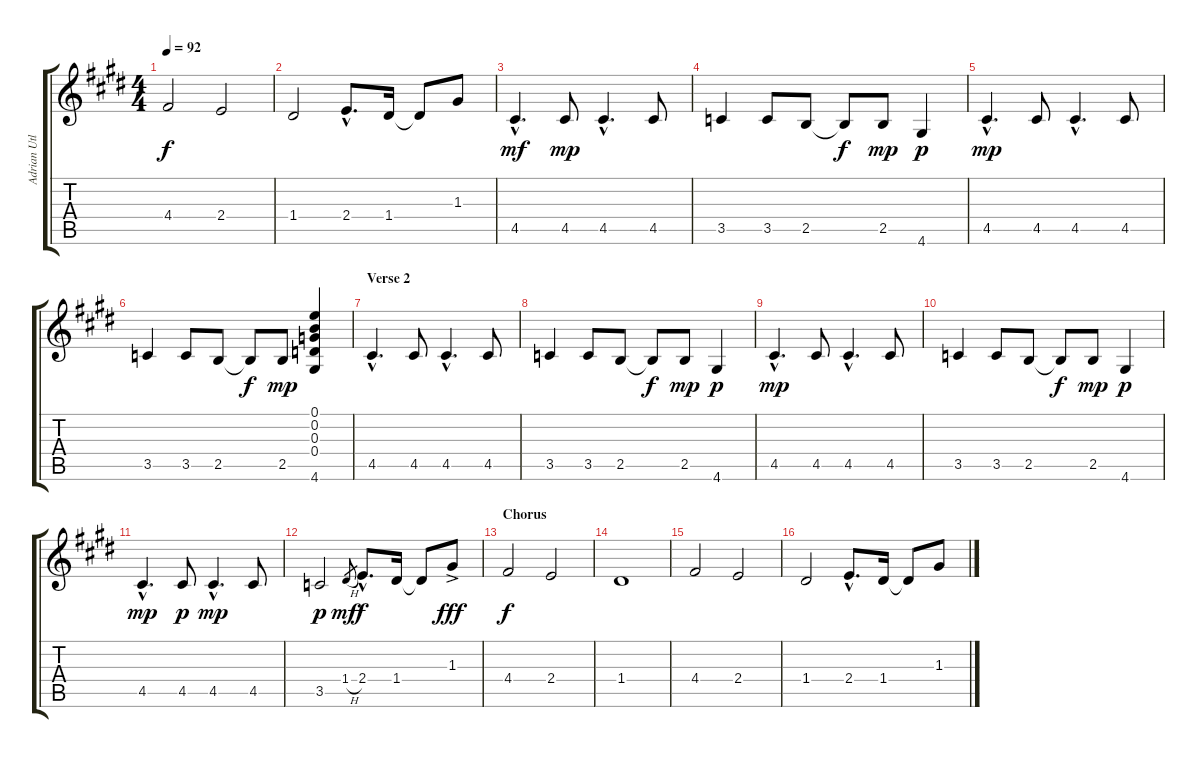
\track ("Adrian Utley Gtr" "Adrian Utl") {instrument electricguitarclean}
\staff {score tabs}
\tuning (E4 B3 G3 D3 A2 E2) {hide}
\ts (4 4)
\tempo 92
\clef g2
\ks e
4.4.2{dy f} 2.4.2 |
1.4.2 2.4{hac}.8{d} 1.4.16 1.4{t}.8 1.3.8 |
4.5{hac}.4{d dy mf} 4.5.8{dy mp} 4.5{hac}.4{d} 4.5.8 |
3.5.4 3.5.8 2.5.8 2.5{t}.8{dy f} 2.5.8{dy mp} 4.6.4{dy p} |
4.5{hac}.4{d dy mp} 4.5.8 4.5{hac}.4{d} 4.5.8 |
3.5.4 3.5.8 2.5.8 2.5{t}.8{dy f} 2.5.8{dy mp} (0.1 0.2 0.3 0.4 4.6).4 |
\section ("" "Verse 2")
4.5{hac}.4{d} 4.5.8 4.5{hac}.4{d} 4.5.8 |
3.5.4 3.5.8 2.5.8 2.5{t}.8{dy f} 2.5.8{dy mp} 4.6.4{dy p} |
4.5{hac}.4{d dy mp} 4.5.8 4.5{hac}.4{d} 4.5.8 |
3.5.4 3.5.8 2.5.8 2.5{t}.8{dy f} 2.5.8{dy mp} 4.6.4{dy p} |
4.5{hac}.4{d dy mp} 4.5.8{dy p} 4.5{hac}.4{d dy mp} 4.5.8 |
3.5.2{dy p} 1.4{h}.8{gr dy mf} 2.4{hac}.8{d dy f} 1.4.16 1.4{t}.8 1.3{ac}.8{dy fff} |
\section ("" "Chorus")
4.4.2{dy f} 2.4.2 |
1.4.1 |
4.4.2 2.4.2 |
1.4.2 2.4{hac}.8{d} 1.4.16 1.4{t}.8 1.3.8
